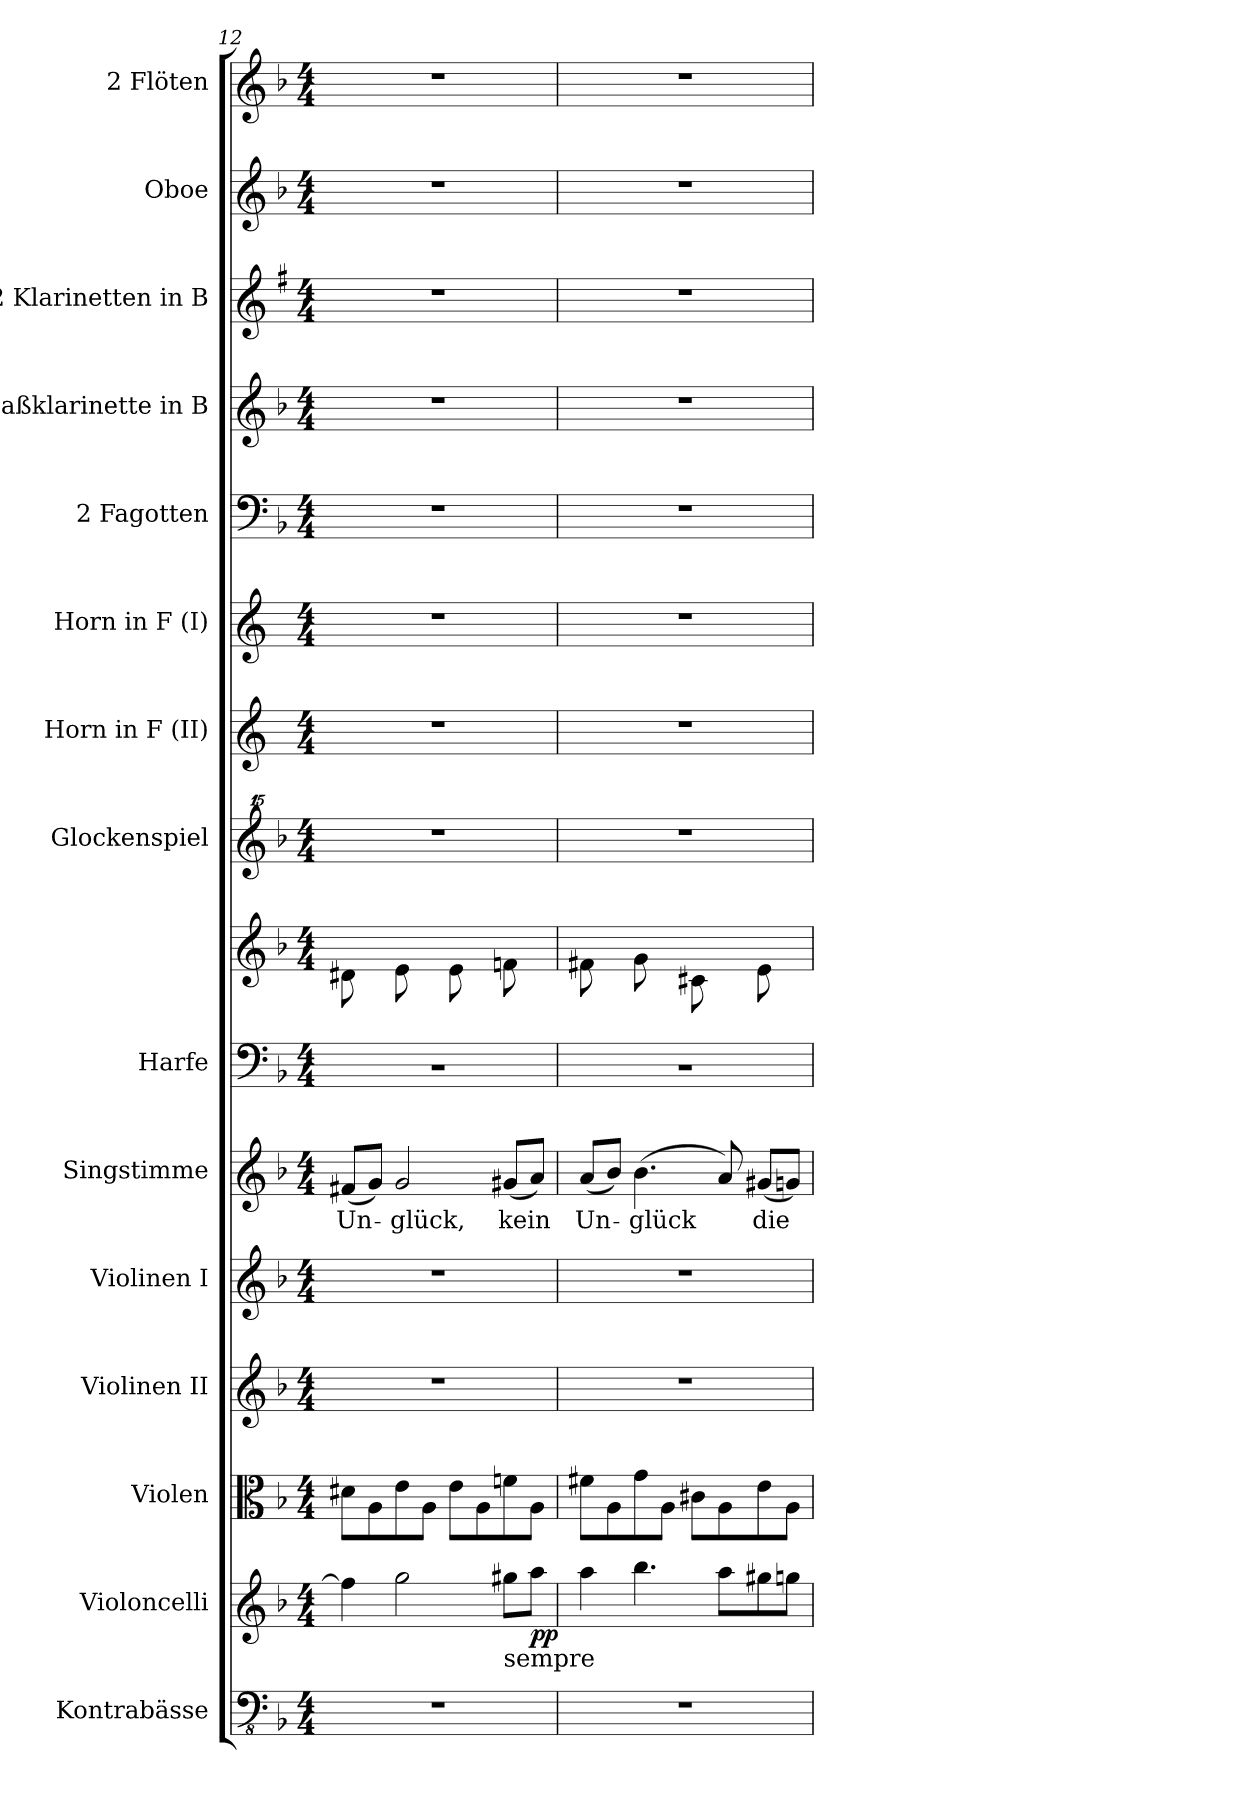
**kern	**kern	**dynam	**kern	**kern	**kern	**kern	**text	**kern	**kern	**kern	**kern	**kern	**kern	**kern	**kern	**kern	**kern
*part15	*part14	*part14	*part13	*part12	*part11	*part10	*part10	*part9	*part9	*part8	*part7	*part6	*part5	*part4	*part3	*part2	*part1
*staff16	*staff15	*staff15	*staff14	*staff13	*staff12	*staff11	*staff11	*staff10	*staff9	*staff8	*staff7	*staff6	*staff5	*staff4	*staff3	*staff2	*staff1
*I"Kontrabässe	*I"Violoncelli	*	*I"Violen	*I"Violinen II	*I"Violinen I	*I"Singstimme	*	*I"Harfe	*	*I"Glockenspiel	*I"Horn in F (II)	*I"Horn in F (I)	*I"2 Fagotten	*I"Baßklarinette in B	*I"2 Klarinetten in B	*I"Oboe	*I"2 Flöten
*I'Kb.	*I'Vc.	*	*	*I'Vl. II	*I'Vl. I	*I'Singst.	*	*I'Hf.	*	*I'Glk.	*I'Hr. II	*I'Hr. I	*I'Fg.	*I'Bklar. (B)	*I'Klar. (B)	*I'Ob.	*I'Fl.
*clefFv4	*clefG2	*	*clefC3	*clefG2	*clefG2	*clefG2	*	*clefF4	*clefG2	*clefG^^2	*clefG2	*clefG2	*clefF4	*clefG2	*clefG2	*clefG2	*clefG2
*	*	*	*	*	*	*	*	*	*	*	*ITrd4c7	*ITrd4c7	*	*ITrd8c14	*ITrd1c2	*	*
*k[b-]	*k[b-]	*	*k[b-]	*k[b-]	*k[b-]	*k[b-]	*	*k[b-]	*k[b-]	*k[b-]	*k[b-]	*k[b-]	*k[b-]	*k[b-]	*k[b-]	*k[b-]	*k[b-]
*M4/4	*M4/4	*	*M4/4	*M4/4	*M4/4	*M4/4	*	*M4/4	*M4/4	*M4/4	*M4/4	*M4/4	*M4/4	*M4/4	*M4/4	*M4/4	*M4/4
=12	=12	=12	=12	=12	=12	=12	=12	=12	=12	=12	=12	=12	=12	=12	=12	=12	=12
*	*	*	*	*	*	*	*	*^	*	*	*	*	*	*	*	*	*
1r	4ff#\]	.	8d#X\L	1r	1r	(8f#X/L	Un-	8ryy	1r	8d#X\L	1r	1r	1r	1r	1r	1r	1r	1r
.	.	.	8A\	.	.	8g/J)	.	8A/	.	8ryy	.	.	.	.	.	.	.	.
.	2gg\	.	8e\	.	.	2g/	-glück,	8ryy	.	8e\	.	.	.	.	.	.	.	.
.	.	.	8A\J	.	.	.	.	8A/J	.	8ryy	.	.	.	.	.	.	.	.
.	.	.	8e\L	.	.	.	.	8ryy	.	8e\L	.	.	.	.	.	.	.	.
.	.	.	8A\	.	.	.	.	8A/	.	8ryy	.	.	.	.	.	.	.	.
!	!LO:TX:b:t=sempre	!	!	!	!	!	!	!	!	!	!	!	!	!	!	!	!	!
.	8gg#X\L	.	8fn\	.	.	(8g#X/L	kein	8ryy	.	8fn\	.	.	.	.	.	.	.	.
!	!	!LO:DY:b	!	!	!	!	!	!	!	!	!	!	!	!	!	!	!	!
.	8aa\J	pp	8A\J	.	.	8a/J)	.	8A/J	.	8ryy	.	.	.	.	.	.	.	.
=13	=13	=13	=13	=13	=13	=13	=13	=13	=13	=13	=13	=13	=13	=13	=13	=13	=13	=13
1r	4aa\	.	8f#X\L	1r	1r	(8a/L	Un-	8ryy	1r	8f#X\L	1r	1r	1r	1r	1r	1r	1r	1r
.	.	.	8A\	.	.	8b-/J)	.	8A/	.	8ryy	.	.	.	.	.	.	.	.
.	4.bb-\	.	8g\	.	.	(4.b-\	-glück	8ryy	.	8g\	.	.	.	.	.	.	.	.
.	.	.	8A\J	.	.	.	.	8A/J	.	8ryy	.	.	.	.	.	.	.	.
.	.	.	8c#X\L	.	.	.	.	8ryy	.	8c#X\L	.	.	.	.	.	.	.	.
.	8aa\L	.	8A\	.	.	8a/)	.	8A/	.	8ryy	.	.	.	.	.	.	.	.
.	8gg#X\	.	8e\	.	.	(8g#X/L	die	8ryy	.	8e\	.	.	.	.	.	.	.	.
.	8ggn\J	.	8A\J	.	.	8gn/J)	.	8A/J	.	8ryy	.	.	.	.	.	.	.	.
*	*	*	*	*	*	*	*	*v	*v	*	*	*	*	*	*	*	*	*
=	=	=	=	=	=	=	=	=	=	=	=	=	=	=	=	=	=
*-	*-	*-	*-	*-	*-	*-	*-	*-	*-	*-	*-	*-	*-	*-	*-	*-	*-
